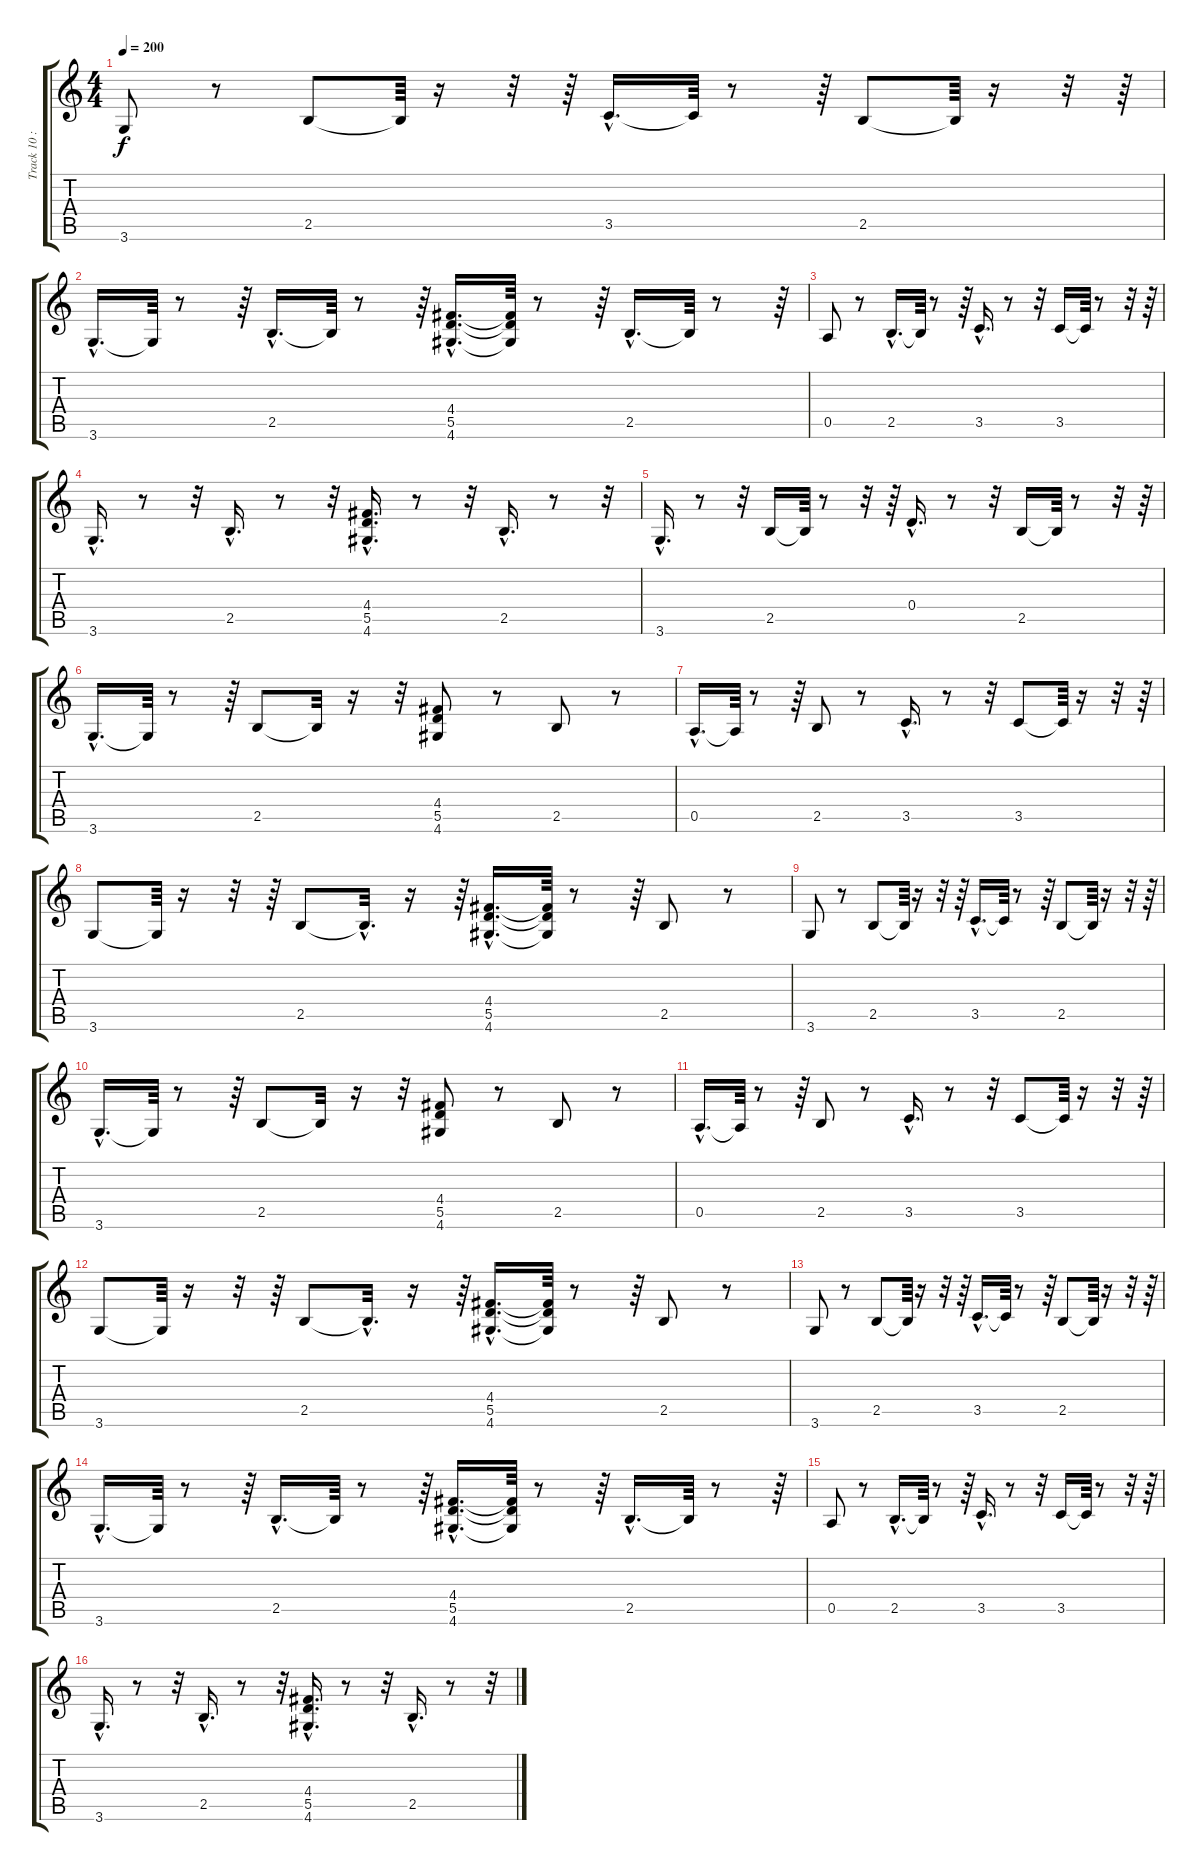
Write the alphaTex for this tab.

\track ("Track 10 : unspecified" "Track 10 :") {instrument electricguitarjazz}
\staff {score tabs}
\tuning (E4 B3 G3 D3 A2 E2) {hide}
\ts (4 4)
\tempo 200
\clef g2
\ks c
3.6.8{dy f} r.8 2.5.8 2.5{t}.64 r.16 r.32 r.64 3.5{hac}.16{d} 3.5{t}.64 r.8 r.64 2.5.8 2.5{t}.64 r.16 r.32 r.64 |
3.6{hac}.16{d} 3.6{t}.64 r.8 r.64 2.5{hac}.16{d} 2.5{t}.64 r.8 r.64 (4.4{hac} 5.5{hac} 4.6{hac}).16{d} (4.4{t} 5.5{t} 4.6{t}).64 r.8 r.64 2.5{hac}.16{d} 2.5{t}.64 r.8 r.64 |
0.5.8 r.8 2.5{hac}.16{d} 2.5{t}.64 r.8 r.64 3.5{hac}.16{d} r.8 r.32 3.5.16 3.5{t}.64 r.8 r.32 r.64 |
3.6{hac}.16{d} r.8 r.32 2.5{hac}.16{d} r.8 r.32 (4.4{hac} 5.5{hac} 4.6{hac}).16{d} r.8 r.32 2.5{hac}.16{d} r.8 r.32 |
3.6{hac}.16{d} r.8 r.32 2.5.16 2.5{t}.64 r.8 r.32 r.64 0.4{hac}.16{d} r.8 r.32 2.5.16 2.5{t}.64 r.8 r.32 r.64 |
3.6{hac}.16{d} 3.6{t}.64 r.8 r.64 2.5.8 2.5{t}.32 r.16 r.32 (4.4 5.5 4.6).8 r.8 2.5.8 r.8 |
0.5{hac}.16{d} 0.5{t}.64 r.8 r.64 2.5.8 r.8 3.5{hac}.16{d} r.8 r.32 3.5.8 3.5{t}.64 r.16 r.32 r.64 |
3.6.8 3.6{t}.64 r.16 r.32 r.64 2.5.8 2.5{hac t}.32{d} r.16 r.64 (4.4{hac} 5.5{hac} 4.6{hac}).16{d} (4.4{t} 5.5{t} 4.6{t}).64 r.8 r.64 2.5.8 r.8 |
3.6.8 r.8 2.5.8 2.5{t}.64 r.16 r.32 r.64 3.5{hac}.16{d} 3.5{t}.64 r.8 r.64 2.5.8 2.5{t}.64 r.16 r.32 r.64 |
3.6{hac}.16{d} 3.6{t}.64 r.8 r.64 2.5.8 2.5{t}.32 r.16 r.32 (4.4 5.5 4.6).8 r.8 2.5.8 r.8 |
0.5{hac}.16{d} 0.5{t}.64 r.8 r.64 2.5.8 r.8 3.5{hac}.16{d} r.8 r.32 3.5.8 3.5{t}.64 r.16 r.32 r.64 |
3.6.8 3.6{t}.64 r.16 r.32 r.64 2.5.8 2.5{hac t}.32{d} r.16 r.64 (4.4{hac} 5.5{hac} 4.6{hac}).16{d} (4.4{t} 5.5{t} 4.6{t}).64 r.8 r.64 2.5.8 r.8 |
3.6.8 r.8 2.5.8 2.5{t}.64 r.16 r.32 r.64 3.5{hac}.16{d} 3.5{t}.64 r.8 r.64 2.5.8 2.5{t}.64 r.16 r.32 r.64 |
3.6{hac}.16{d} 3.6{t}.64 r.8 r.64 2.5{hac}.16{d} 2.5{t}.64 r.8 r.64 (4.4{hac} 5.5{hac} 4.6{hac}).16{d} (4.4{t} 5.5{t} 4.6{t}).64 r.8 r.64 2.5{hac}.16{d} 2.5{t}.64 r.8 r.64 |
0.5.8 r.8 2.5{hac}.16{d} 2.5{t}.64 r.8 r.64 3.5{hac}.16{d} r.8 r.32 3.5.16 3.5{t}.64 r.8 r.32 r.64 |
3.6{hac}.16{d} r.8 r.32 2.5{hac}.16{d} r.8 r.32 (4.4{hac} 5.5{hac} 4.6{hac}).16{d} r.8 r.32 2.5{hac}.16{d} r.8 r.32
